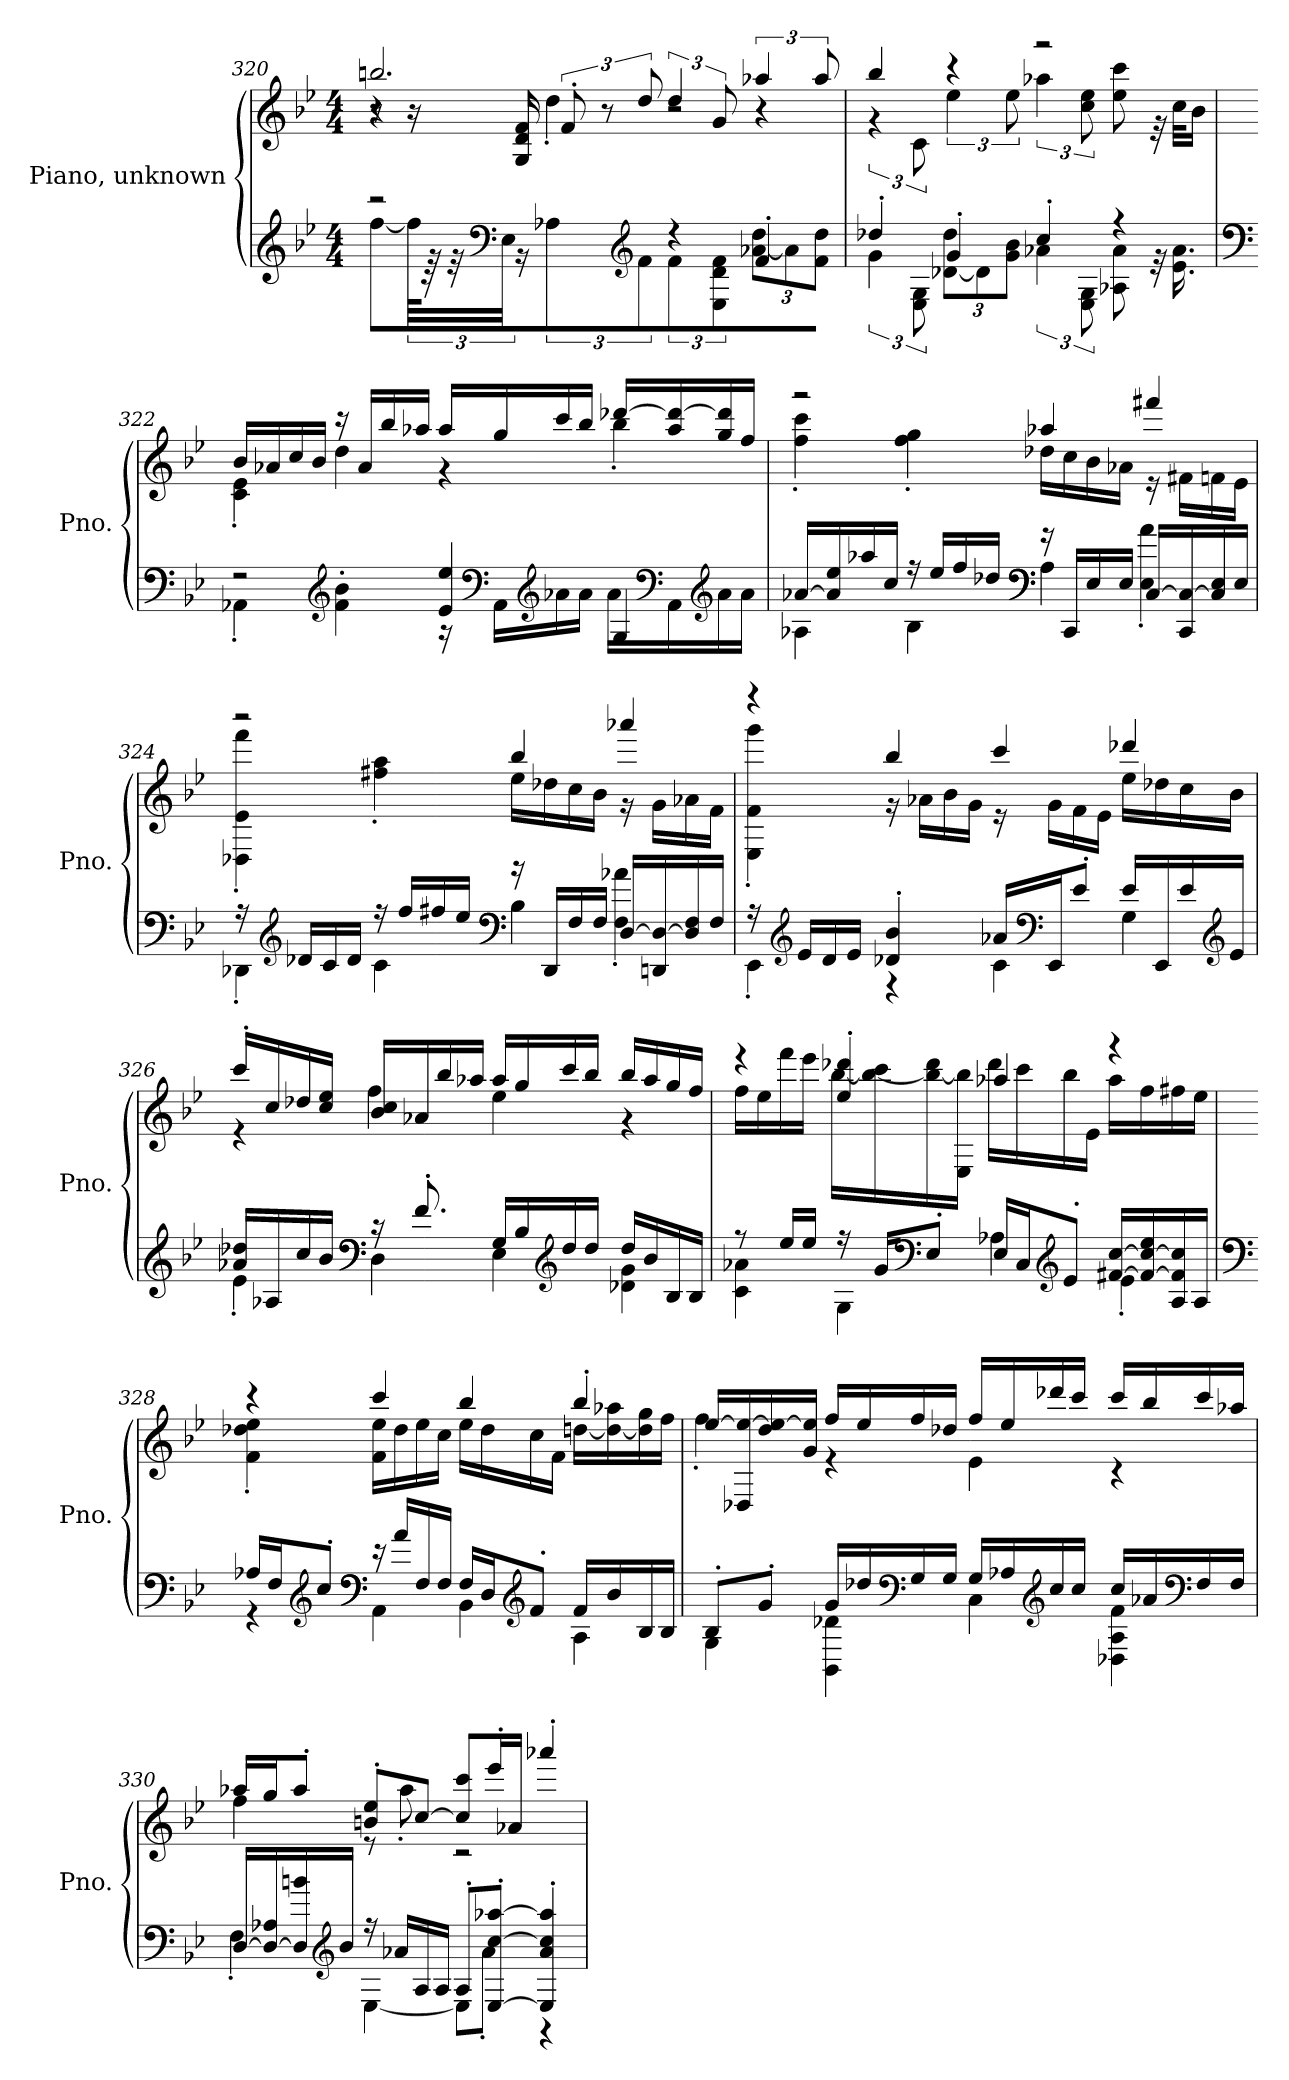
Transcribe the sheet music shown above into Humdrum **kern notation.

**kern	**kern
*part1	*part1
*staff2	*staff1
*I"Piano, unknown	*
*I'Pno.	*
!!LO:LB:g=z
*clefG2	*clefG2
*k[b-e-]	*k[b-e-]
*M4/4	*M4/4
=320	=320
*^	*^
*	*	*	*^
2r	[8ff\L	2.bbn/	4r	8r
.	96ff\Jkkk]	.	.	16r
.	96r	.	.	.
.	48r	.	.	.
*clefF4	*	*	*	*
.	48E-\	.	.	.
.	16r	.	.	16G/ 16d/ 16f/
.	6A-X\	.	4dd'\	12f'/
.	.	.	.	12r
*clefG2	*	*	*	*
.	12f\	.	.	12dd/
4r	6f\	.	2r	6dd/
.	12E-\ 12d\ 12f\	.	.	12g/
*	*Xbrackettup	*	*	*
4f'/	[12a-X\ 12dd\L	4r	.	6aa-X/
.	12a-\]	.	.	.
.	12f\ 12dd\J	.	.	12aa-/
*	*	*v	*v	*v
=321	=321	=321
*	*brackettup	*
*	*	*^
4dd-X'/	6g\	4bb-/	6r
.	12E-\ 12G\	.	12c\
*	*Xbrackettup	*	*
4g'/	[12d-X\ 12dd-\L	4r	6ee-\
.	12d-\]	.	.
.	12g\ 12b-\J	.	12ee-\
*	*brackettup	*	*
4cc'/	6a-X\	2r	6aa-X\
.	12E-\ 12G\	.	12cc\ 12ee-\
4r	8A-X\ 8a-\	.	8ee-\ 8ccc\
.	32r	.	32r
.	16.e-\ 16.a-\	.	32cc\KLL
.	.	.	16b-\JJ
!!LO:PB:g=z	!!
=322	=322	=322	=322
*clefF4	*	*	*
2r	4AA-X'\	16b-/LL	4c\' 4e-\'
.	.	16a-X/	.
.	.	16cc/	.
.	.	16b-/JJ	.
*clefG2	*	*	*
.	4f\' 4b-\'	16r	4dd\
.	.	16a-/LL	.
.	.	16bb-/	.
.	.	16aa-X/JJ	.
4e-/ 4ee-/	16r	16aa-/LL	4r
*clefF4	*	*	*
.	16AA-\LL	16gg/	.
*clefG2	*	*	*
.	16a-X\	16ccc/	.
.	16a-\JJ	16bb-/JJ	.
4G/	16a-\LL	[16ddd-X/LL	4bb-'\
*clefF4	*	*	*
.	16AA-\	16aa-/ 16ddd-/_	.
*clefG2	*	*	*
.	16a-\	16gg/ 16ddd-/]	.
.	16a-\JJ	16ff/JJ	.
!!LO:LB:g=z	!!
=323	=323	=323	=323
[16a-X/LL	4A-X\	2r	4ff\' 4ccc\'
16a-/] 16ee-/	.	.	.
16aa-X/	.	.	.
16cc/JJ	.	.	.
16r	4B-\	.	4ff\' 4gg\'
16ee-/LL	.	.	.
16ff/	.	.	.
16dd-X/JJ	.	.	.
*clefF4	*	*	*
16r	4A-\	4aa-X/	16dd-X\LL
16CC/LL	.	.	16cc\
16E-/	.	.	16b-\
16E-/JJ	.	.	16a-X\JJ
[16C/LL	4E-\' 4a-\'	4fff#X/	16r
16CC/ 16C/_	.	.	16f#X\LL
16C/] 16E-/	.	.	16fn\
16E-/JJ	.	.	16e-\JJ
!!LO:LB:g=z	!!
=324	=324	=324	=324
16r	4DD-X'\	2r	4D-X\' 4e-\' 4fff\'
*clefG2	*	*	*
16d-X/LL	.	.	.
16c/	.	.	.
16d-/JJ	.	.	.
16r	4c\	.	4ff#X\' 4aa\'
16ff/LL	.	.	.
16ff#X/	.	.	.
16ee-/JJ	.	.	.
*clefF4	*	*	*
16r	4B-\	4bb-/	16ee-\LL
16DD-/LL	.	.	16dd-X\
16F/	.	.	16cc\
16F/JJ	.	.	16b-\JJ
[16D/LL	4F\' 4a-X\'	4aaa-X/	16r
16DDn/ 16D/_	.	.	16g\LL
16D/] 16F/	.	.	16a-X\
16F/JJ	.	.	16f\JJ
!!LO:LB:g=z	!!
=325	=325	=325	=325
16r	4EE-'\	4r	4E-\' 4f\' 4ggg\'
*clefG2	*	*	*
16e-/LL	.	.	.
16d/	.	.	.
16e-/JJ	.	.	.
4d-X/' 4b-/'	4r	4bb-/	16r
.	.	.	16a-X\LL
.	.	.	16b-\
.	.	.	16g\JJ
16a-X/LL	4c\	4ccc/	16r
*clefF4	*	*	*
16EE-/J	.	.	16g\LL
8e-'/J	.	.	16f\
.	.	.	16e-\JJ
16e-/LL	4G\	4ddd-X/	16ee-\LL
16EE-/	.	.	16dd-X\
16e-/	.	.	16cc\
*clefG2	*	*	*
16e-/JJ	.	.	16b-\JJ
!!LO:LB:g=z	!!
=326	=326	=326	=326
16a-X/ 16dd-X/LL	4e-'\	16ccc'/LL	4r
16A-X/	.	16cc/	.
16cc/	.	16dd-X/	.
16b-/JJ	.	16cc/ 16ee-/JJ	.
*clefF4	*	*	*
16r	4D\	16b-/ 16cc/LL	4ff\
8.f'/	.	16a-X/	.
.	.	16bb-/	.
.	.	16aa-X/JJ	.
16G/LL	4E-\	16aa-/LL	4ee-\
16B-/	.	16gg/	.
*clefG2	*	*	*
16dd-/	.	16ccc/	.
16dd-/JJ	.	16bb-/JJ	.
16dd-/LL	4d-X\ 4g\	16bb-/LL	4r
16b-/	.	16aa-/	.
16B-/	.	16gg/	.
16B-/JJ	.	16ff/JJ	.
!!LO:LB:g=z	!!
=327	=327	=327	=327
8r	4c\ 4a-X\	4r	16ff\LL
.	.	.	16ee-\
16ee-/LL	.	.	16fff\
16ee-/JJ	.	.	16eee-\JJ
16r	4G\	4ee-/' 4ddd-X/'	[16bb-\LL
16g/KL	.	.	16bb-\_ 16ccc\
*clefF4	*	*	*
8E-'/J	.	.	16bb-\_ 16ddd-\
.	.	.	16E-\ 16bb-\]JJ
16E-/LL	4A-X\	4aa-X/	16ddd-\LL
16C/J	.	.	16ccc\
*clefG2	*	*	*
8e-'/J	.	.	16bb-\
.	.	.	16e-\JJ
[16f#X/ [16cc/LL	4e-'\	4r	16aa-\LL
16f#/_ 16cc/_ 16ee-/	.	.	16ff\
16A-/ 16f#/] 16cc/]	.	.	16ff#X\
16A-/JJ	.	.	16ee-\JJ
!!LO:PB:g=z	!!
=328	=328	=328	=328
*clefF4	*	*	*
16A-X/LL	4r	4r	4f\' 4dd-X\' 4ee-\'
16F/J	.	.	.
*clefG2	*	*	*
8cc'/J	.	.	.
*clefF4	*	*	*
16r	4AA\	4ccc/	16f\ 16ee-\LL
16a/LL	.	.	16dd-\
16F/	.	.	16ee-\
16F/JJ	.	.	16cc\JJ
16F/LL	4BB-\	4bb-/	16ee-\LL
16D/J	.	.	16dd-\
*clefG2	*	*	*
8f'/J	.	.	16cc\
.	.	.	16f\JJ
16f/LL	4A-\	4bb-'/	[16ddn\LL
16b-/	.	.	16dd\_ 16aa-X\
16B-/	.	.	16dd\] 16gg\
16B-/JJ	.	.	16ff\JJ
!!LO:LB:g=z	!!
=329	=329	=329	=329
8B-'/L	4G\	[16ee-/LL	4ff'\
.	.	16D-X/ 16ee-/_	.
8g'/J	.	16dd/ 16ee-/_	.
.	.	16g/ 16ee-/]JJ	.
16g/LL	4BB-\ 4d-X\	16ff/LL	4r
16dd-X/	.	16ee-/	.
*clefF4	*	*	*
16G/	.	16ff/	.
16G/JJ	.	16dd-X/JJ	.
16G/LL	4C\	16ff/LL	4e-\
16A-X/	.	16ee-/	.
*clefG2	*	*	*
16cc/	.	16ddd-X/	.
16cc/JJ	.	16ccc/JJ	.
16cc/LL	4D-X\ 4A-\ 4f\	16ccc/LL	4r
16a-X/	.	16bb-/	.
*clefF4	*	*	*
16F/	.	16ccc/	.
16F/JJ	.	16aa-X/JJ	.
!!LO:LB:g=z	!!
=330	=330	=330	=330
[16D/LL	4F'\	16aa-X/LL	4ff\
16D/_ 16A-X/	.	16gg/J	.
16D/] 16bn/	.	8aa-'/J	.
*clefG2	*	*	*
16b/JJ	.	.	.
16r	[4E-\	8bn/' 8ee-/'L	8r
16a-X/LL	.	.	.
16A-/	.	[8cc/J	8aa-'\
16A-/JJ	.	.	.
8A-'/L	8E-\L]	8cc/] 8ccc/L	2r
[8E-/' [8cc/' [8aa-X/'J	8a-'\J	16eee-'/L	.
.	.	16a-X/JJ	.
4E-/]' 4a-/' 4cc/]' 4aa-/]'	4r	4aaa-X'/	.
*v	*v	*	*
*	*v	*v
=	=
*-	*-
